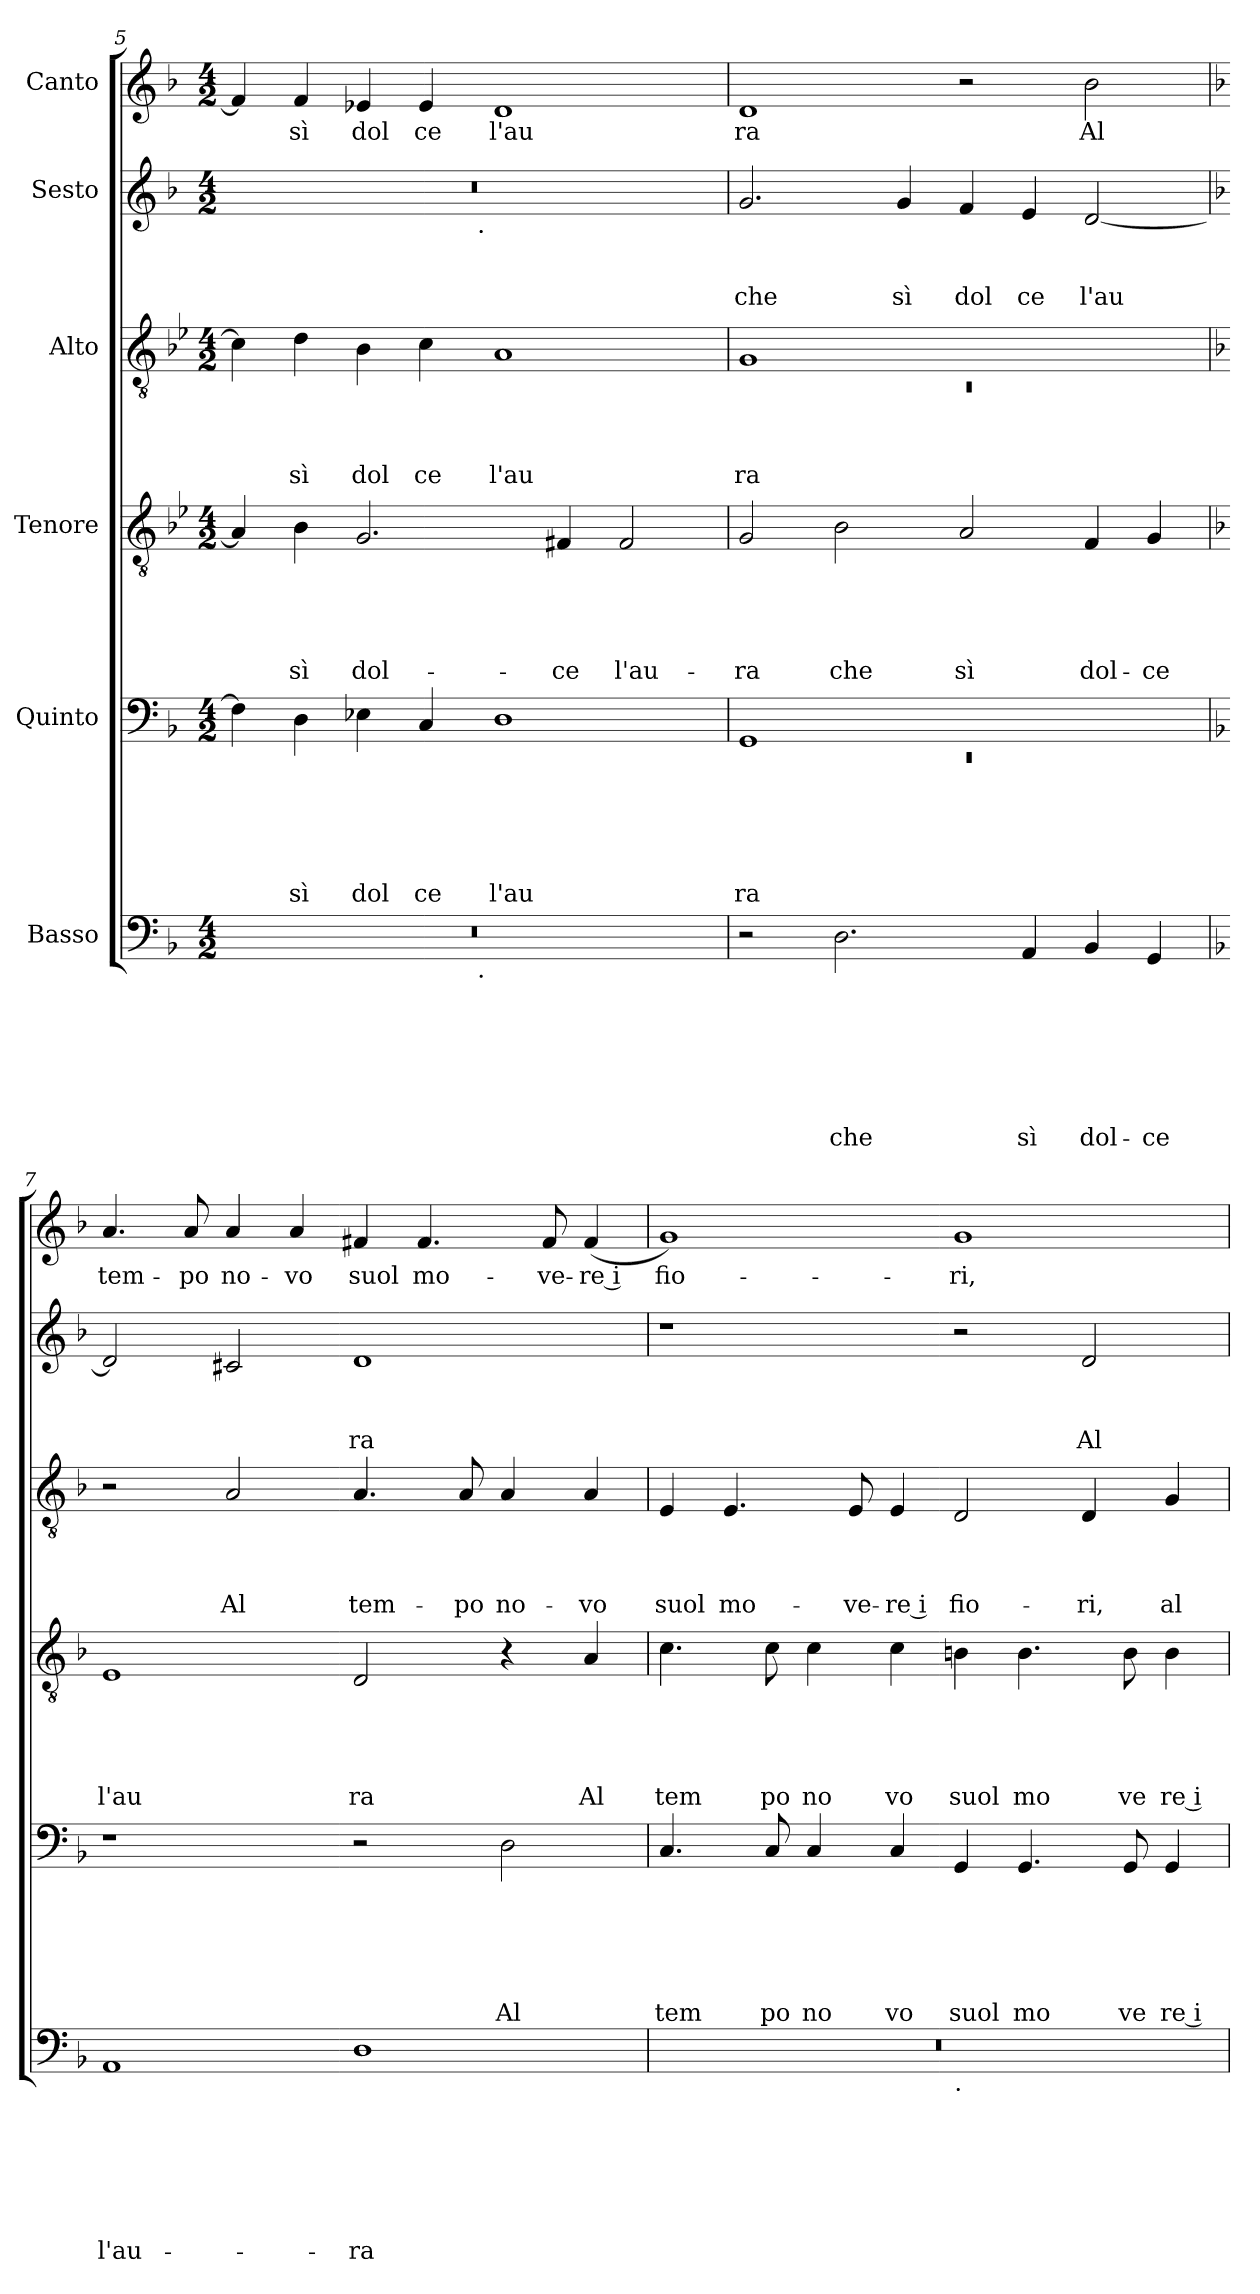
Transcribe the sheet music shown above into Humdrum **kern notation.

**kern	**text	**text	**text	**text	**text	**text	**text	**kern	**text	**text	**text	**text	**text	**text	**kern	**text	**text	**text	**text	**text	**kern	**text	**text	**text	**text	**kern	**text	**text	**text	**kern	**text
*part6	*part6	*part6	*part6	*part6	*part6	*part6	*part6	*part5	*part5	*part5	*part5	*part5	*part5	*part5	*part4	*part4	*part4	*part4	*part4	*part4	*part3	*part3	*part3	*part3	*part3	*part2	*part2	*part2	*part2	*part1	*part1
*staff6	*staff6	*staff6	*staff6	*staff6	*staff6	*staff6	*staff6	*staff5	*staff5	*staff5	*staff5	*staff5	*staff5	*staff5	*staff4	*staff4	*staff4	*staff4	*staff4	*staff4	*staff3	*staff3	*staff3	*staff3	*staff3	*staff2	*staff2	*staff2	*staff2	*staff1	*staff1
*I"Basso	*	*	*	*	*	*	*	*I"Quinto	*	*	*	*	*	*	*I"Tenore	*	*	*	*	*	*I"Alto	*	*	*	*	*I"Sesto	*	*	*	*I"Canto	*
*clefF4	*	*	*	*	*	*	*	*clefF4	*	*	*	*	*	*	*clefGv2	*	*	*	*	*	*clefGv2	*	*	*	*	*clefG2	*	*	*	*clefG2	*
*ITrd-3c-5	*	*	*	*	*	*	*	*ITrd-3c-5	*	*	*	*	*	*	*	*	*	*	*	*	*	*	*	*	*	*ITrd-3c-5	*	*	*	*ITrd-3c-5	*
*k[b-e-]	*	*	*	*	*	*	*	*k[b-e-]	*	*	*	*	*	*	*k[b-e-]	*	*	*	*	*	*k[b-e-]	*	*	*	*	*k[b-e-]	*	*	*	*k[b-e-]	*
*B-:	*	*	*	*	*	*	*	*B-:	*	*	*	*	*	*	*B-:	*	*	*	*	*	*B-:	*	*	*	*	*B-:	*	*	*	*B-:	*
*M4/2	*	*	*	*	*	*	*	*M4/2	*	*	*	*	*	*	*M4/2	*	*	*	*	*	*M4/2	*	*	*	*	*M4/2	*	*	*	*M4/2	*
=5	=5	=5	=5	=5	=5	=5	=5	=5	=5	=5	=5	=5	=5	=5	=5	=5	=5	=5	=5	=5	=5	=5	=5	=5	=5	=5	=5	=5	=5	=5	=5
*^	*	*	*	*	*	*	*	*	*	*	*	*	*	*	*	*	*	*	*	*	*	*	*	*	*	*^	*	*	*	*	*
0r	2ryy	.	.	.	.	.	.	.	4B-\]	.	.	.	.	.	.	4A/]	.	.	.	.	.	4c\]	.	.	.	.	0r	2ryy	.	.	.	4b-/]	.
!	!	!	!	!	!	!	!	!	!	!	!	!	!	!	!LO:LY:b	!	!	!	!	!	!LO:LY:b	!	!	!	!	!LO:LY:b	!	!	!	!	!	!	!LO:LY:b
.	.	.	.	.	.	.	.	.	4G\	.	.	.	.	.	sì	4B-\	.	.	.	.	sì	4d\	.	.	.	sì	.	.	.	.	.	4b-/	sì
!	!	!	!	!	!	!	!	!	!	!	!	!	!	!	!LO:LY:b	!	!	!	!	!	!LO:LY:b	!	!	!	!	!LO:LY:b	!	!	!	!	!	!	!LO:LY:b
.	4...ryy	.	.	.	.	.	.	.	4A-X\	.	.	.	.	.	dol	2.G/	.	.	.	.	dol-	4B-\	.	.	.	dol	.	4...ryy	.	.	.	4a-X/	dol
!	!	!	!	!	!	!	!	!	!	!	!	!	!	!	!LO:LY:b	!	!	!	!	!	!	!	!	!	!	!LO:LY:b	!	!	!	!	!	!	!LO:LY:b
.	.	.	.	.	.	.	.	.	4F/	.	.	.	.	.	ce	.	.	.	.	.	.	4c\	.	.	.	ce	.	.	.	.	.	4a-/	ce
!	!	!	!	!	!	!	!	!	!	!	!	!	!	!	!	!	!	!	!	!	!	!	!	!	!	!	!	!LO:TX:b:t=.	!	!	!	!	!
!	!LO:TX:b:t=.	!	!	!	!	!	!	!	!	!	!	!	!	!	!	!	!	!	!	!	!	!	!	!	!	!	!	!	!	!	!	!	!
.	1ryy	.	.	.	.	.	.	.	.	.	.	.	.	.	.	.	.	.	.	.	.	.	.	.	.	.	.	1ryy	.	.	.	.	.
!	!	!	!	!	!	!	!	!	!	!	!	!	!	!	!LO:LY:b	!	!	!	!	!	!	!	!	!	!	!LO:LY:b	!	!	!	!	!	!	!LO:LY:b
.	.	.	.	.	.	.	.	.	1G	.	.	.	.	.	l'au	.	.	.	.	.	.	1A	.	.	.	l'au	.	.	.	.	.	1g	l'au
!	!	!	!	!	!	!	!	!	!	!	!	!	!	!	!	!	!	!	!	!	!LO:LY:b	!	!	!	!	!	!	!	!	!	!	!	!
.	.	.	.	.	.	.	.	.	.	.	.	.	.	.	.	4F#X/	.	.	.	.	-ce	.	.	.	.	.	.	.	.	.	.	.	.
!	!	!	!	!	!	!	!	!	!	!	!	!	!	!	!	!	!	!	!	!	!LO:LY:b	!	!	!	!	!	!	!	!	!	!	!	!
.	.	.	.	.	.	.	.	.	.	.	.	.	.	.	.	2F#/	.	.	.	.	l'au-	.	.	.	.	.	.	.	.	.	.	.	.
.	32ryy	.	.	.	.	.	.	.	.	.	.	.	.	.	.	.	.	.	.	.	.	.	.	.	.	.	.	32ryy	.	.	.	.	.
=6	=6	=6	=6	=6	=6	=6	=6	=6	=6	=6	=6	=6	=6	=6	=6	=6	=6	=6	=6	=6	=6	=6	=6	=6	=6	=6	=6	=6	=6	=6	=6	=6	=6
*	*	*	*	*	*	*	*	*	*^	*	*	*	*	*	*	*	*	*	*	*	*	*^	*	*	*	*	*	*	*	*	*	*	*
!	!	!	!	!	!	!	!	!	!	!LO:N:vis=1	!	!	!	!	!	!LO:LY:b	!	!	!	!	!	!LO:LY:b	!	!LO:N:vis=1	!	!	!	!LO:LY:b	!	!	!	!	!LO:LY:b	!	!LO:LY:b
*v	*v	*	*	*	*	*	*	*	*	*	*	*	*	*	*	*	*	*	*	*	*	*	*	*	*	*	*	*	*v	*v	*	*	*	*	*
2r	.	.	.	.	.	.	.	1C	0rEE	.	.	.	.	.	ra	2G/	.	.	.	.	-ra	1G	0rC	.	.	.	ra	2.cc/	.	.	che	1g	ra
!	!	!	!	!	!	!	!LO:LY:b	!	!	!	!	!	!	!	!	!	!	!	!	!	!LO:LY:b	!	!	!	!	!	!	!	!	!	!	!	!
2.G\	.	.	.	.	.	.	che	.	.	.	.	.	.	.	.	2B-\	.	.	.	.	che	.	.	.	.	.	.	.	.	.	.	.	.
!	!	!	!	!	!	!	!	!	!	!	!	!	!	!	!	!	!	!	!	!	!	!	!	!	!	!	!	!	!	!	!LO:LY:b	!	!
.	.	.	.	.	.	.	.	.	.	.	.	.	.	.	.	.	.	.	.	.	.	.	.	.	.	.	.	4cc/	.	.	sì	.	.
!	!	!	!	!	!	!	!	!	!	!	!	!	!	!	!	!	!	!	!	!	!LO:LY:b	!	!	!	!	!	!	!	!	!	!LO:LY:b	!	!
.	.	.	.	.	.	.	.	1ryy	.	.	.	.	.	.	.	2A/	.	.	.	.	sì	1ryy	.	.	.	.	.	4b-/	.	.	dol	2r	.
!	!	!	!	!	!	!	!LO:LY:b	!	!	!	!	!	!	!	!	!	!	!	!	!	!	!	!	!	!	!	!	!	!	!	!LO:LY:b	!	!
4D/	.	.	.	.	.	.	sì	.	.	.	.	.	.	.	.	.	.	.	.	.	.	.	.	.	.	.	.	4a/	.	.	ce	.	.
!	!	!	!	!	!	!	!LO:LY:b	!	!	!	!	!	!	!	!	!	!	!	!	!	!LO:LY:b	!	!	!	!	!	!	!	!	!	!LO:LY:b	!	!LO:LY:b
4E-/	.	.	.	.	.	.	dol-	.	.	.	.	.	.	.	.	4F/	.	.	.	.	dol-	.	.	.	.	.	.	[<2g/	.	.	l'au	2ee-\	Al
!	!	!	!	!	!	!	!LO:LY:b	!	!	!	!	!	!	!	!	!	!	!	!	!	!LO:LY:b	!	!	!	!	!	!	!	!	!	!	!	!
4C/	.	.	.	.	.	.	-ce	.	.	.	.	.	.	.	.	4G/	.	.	.	.	-ce	.	.	.	.	.	.	.	.	.	.	.	.
*	*	*	*	*	*	*	*	*v	*v	*	*	*	*	*	*	*	*	*	*	*	*	*v	*v	*	*	*	*	*	*	*	*	*	*
!!LO:LB:g=z
=7	=7	=7	=7	=7	=7	=7	=7	=7	=7	=7	=7	=7	=7	=7	=7	=7	=7	=7	=7	=7	=7	=7	=7	=7	=7	=7	=7	=7	=7	=7	=7
*	*	*	*	*	*	*	*	*	*	*	*	*	*	*	*k[b-]	*	*	*	*	*	*k[b-]	*	*	*	*	*	*	*	*	*	*
*	*	*	*	*	*	*	*	*	*	*	*	*	*	*	*F:	*	*	*	*	*	*F:	*	*	*	*	*	*	*	*	*	*
!	!	!	!	!	!	!	!LO:LY:b	!	!	!	!	!	!	!	!	!	!	!	!	!LO:LY:b	!	!	!	!	!	!	!	!	!	!	!LO:LY:b
1D	.	.	.	.	.	.	l'au-	1r	.	.	.	.	.	.	1E	.	.	.	.	l'au	2r	.	.	.	.	2g/]	.	.	.	4.dd/	tem-
!	!	!	!	!	!	!	!	!	!	!	!	!	!	!	!	!	!	!	!	!	!	!	!	!	!	!	!	!	!	!	!LO:LY:b
.	.	.	.	.	.	.	.	.	.	.	.	.	.	.	.	.	.	.	.	.	.	.	.	.	.	.	.	.	.	8dd/	-po
!	!	!	!	!	!	!	!	!	!	!	!	!	!	!	!	!	!	!	!	!	!	!	!	!	!LO:LY:b	!	!	!	!	!	!LO:LY:b
.	.	.	.	.	.	.	.	.	.	.	.	.	.	.	.	.	.	.	.	.	2A/	.	.	.	Al	2f#/	.	.	.	4dd/	no-
!	!	!	!	!	!	!	!	!	!	!	!	!	!	!	!	!	!	!	!	!	!	!	!	!	!	!	!	!	!	!	!LO:LY:b
.	.	.	.	.	.	.	.	.	.	.	.	.	.	.	.	.	.	.	.	.	.	.	.	.	.	.	.	.	.	4dd/	-vo
!	!	!	!	!	!	!	!LO:LY:b	!	!	!	!	!	!	!	!	!	!	!	!	!LO:LY:b	!	!	!	!	!LO:LY:b	!	!	!	!LO:LY:b	!	!LO:LY:b
1G	.	.	.	.	.	.	-ra	2r	.	.	.	.	.	.	2D/	.	.	.	.	ra	4.A/	.	.	.	tem-	1g	.	.	ra	4bn/	suol
!	!	!	!	!	!	!	!	!	!	!	!	!	!	!	!	!	!	!	!	!	!	!	!	!	!	!	!	!	!	!	!LO:LY:b
.	.	.	.	.	.	.	.	.	.	.	.	.	.	.	.	.	.	.	.	.	.	.	.	.	.	.	.	.	.	4.b/	mo-
!	!	!	!	!	!	!	!	!	!	!	!	!	!	!	!	!	!	!	!	!	!	!	!	!	!LO:LY:b	!	!	!	!	!	!
.	.	.	.	.	.	.	.	.	.	.	.	.	.	.	.	.	.	.	.	.	8A/	.	.	.	-po	.	.	.	.	.	.
!	!	!	!	!	!	!	!	!	!	!	!	!	!	!LO:LY:b	!	!	!	!	!	!	!	!	!	!	!LO:LY:b	!	!	!	!	!	!
.	.	.	.	.	.	.	.	2G\	.	.	.	.	.	Al	4r	.	.	.	.	.	4A/	.	.	.	no-	.	.	.	.	.	.
!	!	!	!	!	!	!	!	!	!	!	!	!	!	!	!	!	!	!	!	!	!	!	!	!	!	!	!	!	!	!	!LO:LY:b
.	.	.	.	.	.	.	.	.	.	.	.	.	.	.	.	.	.	.	.	.	.	.	.	.	.	.	.	.	.	8b/	-ve-
!	!	!	!	!	!	!	!	!	!	!	!	!	!	!	!	!	!	!	!	!LO:LY:b	!	!	!	!	!LO:LY:b	!	!	!	!	!	!LO:LY:b:rj
.	.	.	.	.	.	.	.	.	.	.	.	.	.	.	4A/	.	.	.	.	Al	4A/	.	.	.	-vo	.	.	.	.	(<4b/	-re i
=8	=8	=8	=8	=8	=8	=8	=8	=8	=8	=8	=8	=8	=8	=8	=8	=8	=8	=8	=8	=8	=8	=8	=8	=8	=8	=8	=8	=8	=8	=8	=8
!	!	!	!	!	!	!	!	!	!	!	!	!	!	!LO:LY:b	!	!	!	!	!	!LO:LY:b	!	!	!	!	!LO:LY:b	!	!	!	!	!	!LO:LY:b
*^	*	*	*	*	*	*	*	*	*	*	*	*	*	*	*	*	*	*	*	*	*	*	*	*	*	*	*	*	*	*	*
0r	1ryy	.	.	.	.	.	.	.	4.F/	.	.	.	.	.	tem	4.c\	.	.	.	.	tem	4E/	.	.	.	suol	1r	.	.	.	1cc)	fio-
!	!	!	!	!	!	!	!	!	!	!	!	!	!	!	!	!	!	!	!	!	!	!	!	!	!	!LO:LY:b	!	!	!	!	!	!
.	.	.	.	.	.	.	.	.	.	.	.	.	.	.	.	.	.	.	.	.	.	4.E/	.	.	.	mo-	.	.	.	.	.	.
!	!	!	!	!	!	!	!	!	!	!	!	!	!	!	!LO:LY:b	!	!	!	!	!	!LO:LY:b	!	!	!	!	!	!	!	!	!	!	!
.	.	.	.	.	.	.	.	.	8F/	.	.	.	.	.	po	8c\	.	.	.	.	po	.	.	.	.	.	.	.	.	.	.	.
!	!	!	!	!	!	!	!	!	!	!	!	!	!	!	!LO:LY:b	!	!	!	!	!	!LO:LY:b	!	!	!	!	!	!	!	!	!	!	!
.	.	.	.	.	.	.	.	.	4F/	.	.	.	.	.	no	4c\	.	.	.	.	no	.	.	.	.	.	.	.	.	.	.	.
!	!	!	!	!	!	!	!	!	!	!	!	!	!	!	!	!	!	!	!	!	!	!	!	!	!	!LO:LY:b	!	!	!	!	!	!
.	.	.	.	.	.	.	.	.	.	.	.	.	.	.	.	.	.	.	.	.	.	8E/	.	.	.	-ve-	.	.	.	.	.	.
!	!	!	!	!	!	!	!	!	!	!	!	!	!	!	!LO:LY:b	!	!	!	!	!	!LO:LY:b	!	!	!	!	!LO:LY:b:rj	!	!	!	!	!	!
.	.	.	.	.	.	.	.	.	4F/	.	.	.	.	.	vo	4c\	.	.	.	.	vo	4E/	.	.	.	-re i	.	.	.	.	.	.
!	!LO:TX:b:t=.	!	!	!	!	!	!	!	!	!	!	!	!	!	!	!	!	!	!	!	!	!	!	!	!	!	!	!	!	!	!	!
!	!	!	!	!	!	!	!	!	!	!	!	!	!	!	!LO:LY:b	!	!	!	!	!	!LO:LY:b	!	!	!	!	!LO:LY:b	!	!	!	!	!	!LO:LY:b
.	1ryy	.	.	.	.	.	.	.	4C/	.	.	.	.	.	suol	4Bn\	.	.	.	.	suol	2D/	.	.	.	fio-	2r	.	.	.	1cc	-ri,
!	!	!	!	!	!	!	!	!	!	!	!	!	!	!	!LO:LY:b	!	!	!	!	!	!LO:LY:b	!	!	!	!	!	!	!	!	!	!	!
.	.	.	.	.	.	.	.	.	4.C/	.	.	.	.	.	mo	4.B\	.	.	.	.	mo	.	.	.	.	.	.	.	.	.	.	.
!	!	!	!	!	!	!	!	!	!	!	!	!	!	!	!	!	!	!	!	!	!	!	!	!	!	!LO:LY:b	!	!	!	!LO:LY:b	!	!
.	.	.	.	.	.	.	.	.	.	.	.	.	.	.	.	.	.	.	.	.	.	4D/	.	.	.	-ri,	2g/	.	.	Al	.	.
!	!	!	!	!	!	!	!	!	!	!	!	!	!	!	!LO:LY:b	!	!	!	!	!	!LO:LY:b	!	!	!	!	!	!	!	!	!	!	!
.	.	.	.	.	.	.	.	.	8C/	.	.	.	.	.	ve	8B\	.	.	.	.	ve	.	.	.	.	.	.	.	.	.	.	.
!	!	!	!	!	!	!	!	!	!	!	!	!	!	!	!LO:LY:b:rj	!	!	!	!	!	!LO:LY:b:rj	!	!	!	!	!LO:LY:b	!	!	!	!	!	!
.	.	.	.	.	.	.	.	.	4C/	.	.	.	.	.	re i	4B\	.	.	.	.	re i	4G/	.	.	.	al	.	.	.	.	.	.
*v	*v	*	*	*	*	*	*	*	*	*	*	*	*	*	*	*	*	*	*	*	*	*	*	*	*	*	*	*	*	*	*	*
=	=	=	=	=	=	=	=	=	=	=	=	=	=	=	=	=	=	=	=	=	=	=	=	=	=	=	=	=	=	=	=
*-	*-	*-	*-	*-	*-	*-	*-	*-	*-	*-	*-	*-	*-	*-	*-	*-	*-	*-	*-	*-	*-	*-	*-	*-	*-	*-	*-	*-	*-	*-	*-
